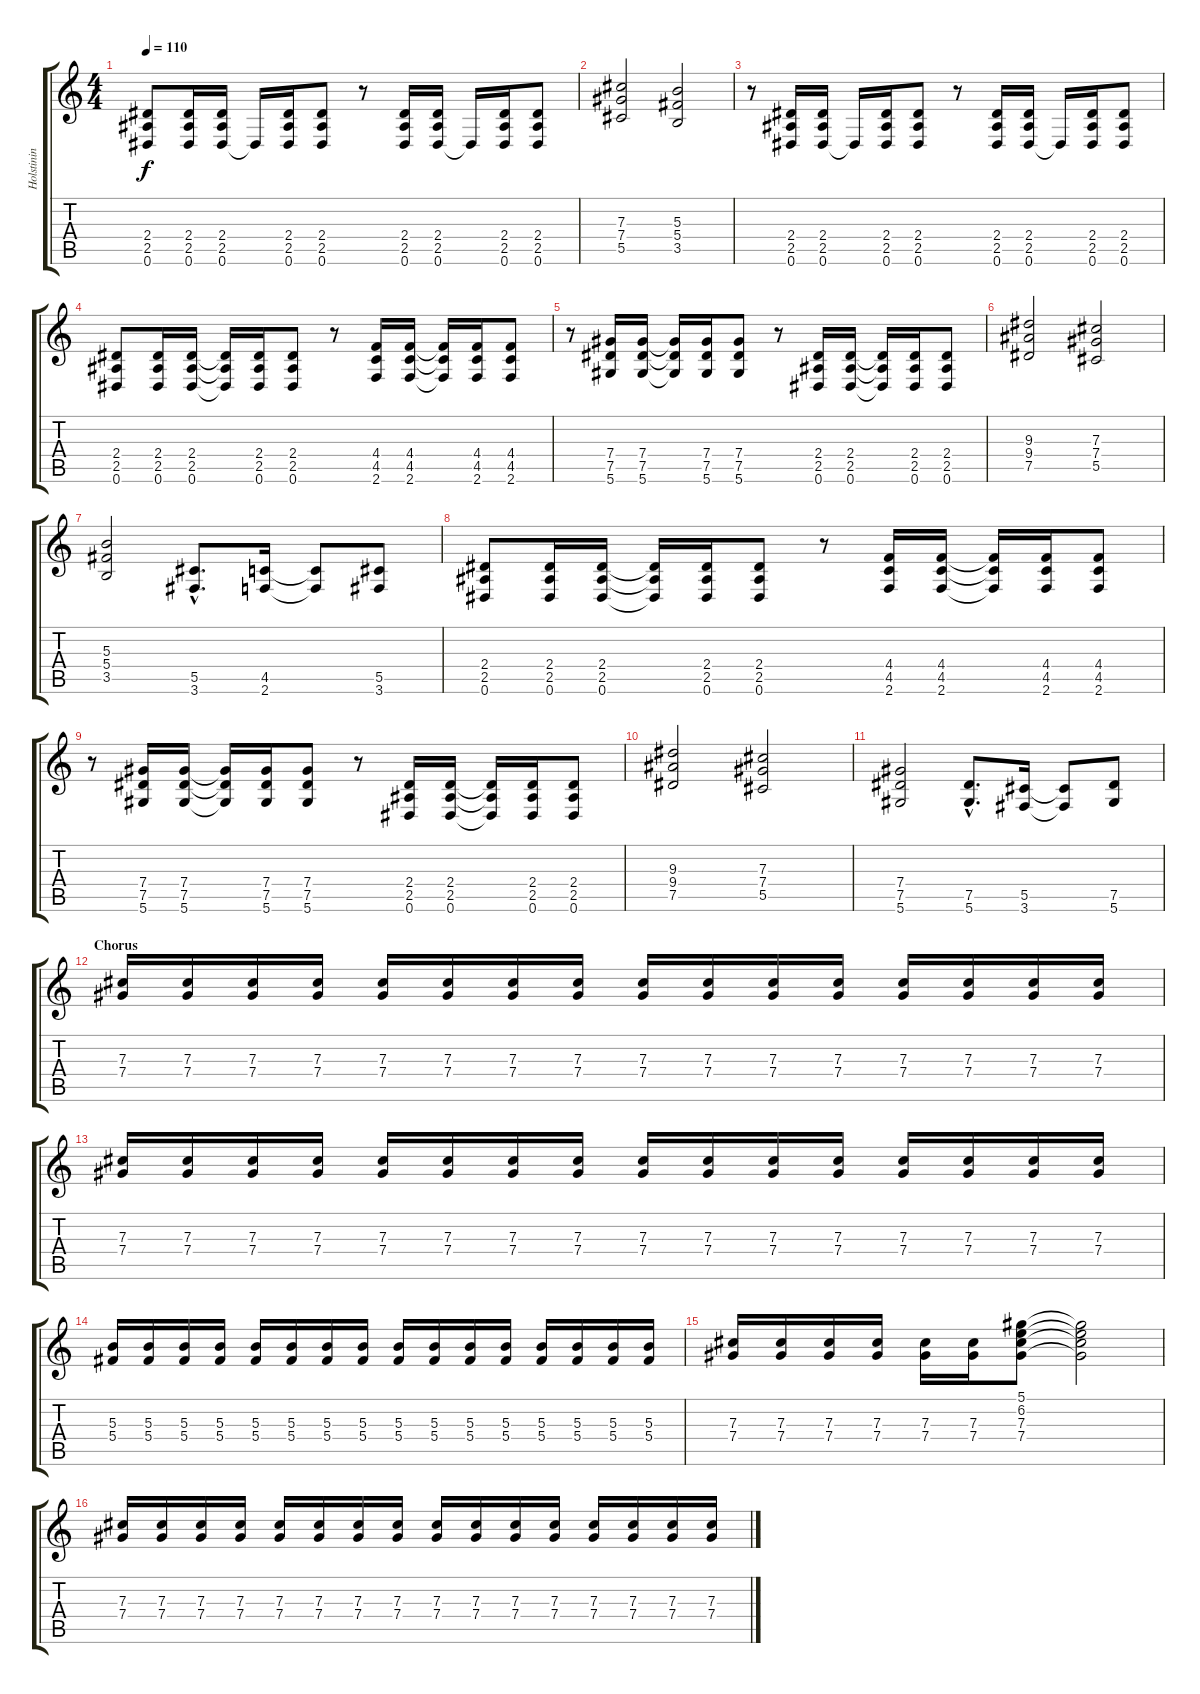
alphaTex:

\track ("Holstinin" "Holstinin") {instrument distortionguitar}
\staff {score tabs}
\tuning (Eb4 Bb3 Gb3 Db3 Ab2 Eb2) {hide}
\ts (4 4)
\tempo 110
\clef g2
\ks c
(2.4 2.5 0.6).8{dy f} (2.4 2.5 0.6).16 (2.4 2.5 0.6).16 0.6{t}.16 (2.4 2.5 0.6).16 (2.4 2.5 0.6).8 r.8 (2.4 2.5 0.6).16 (2.4 2.5 0.6).16 0.6{t}.16 (2.4 2.5 0.6).16 (2.4 2.5 0.6).8 |
(7.3 7.4 5.5).2 (5.3 5.4 3.5).2 |
r.8 (2.4 2.5 0.6).16 (2.4 2.5 0.6).16 0.6{t}.16 (2.4 2.5 0.6).16 (2.4 2.5 0.6).8 r.8 (2.4 2.5 0.6).16 (2.4 2.5 0.6).16 0.6{t}.16 (2.4 2.5 0.6).16 (2.4 2.5 0.6).8 |
(2.4 2.5 0.6).8 (2.4 2.5 0.6).16 (2.4 2.5 0.6).16 (2.4{t} 2.5{t} 0.6{t}).16 (2.4 2.5 0.6).16 (2.4 2.5 0.6).8 r.8 (4.4 4.5 2.6).16 (4.4 4.5 2.6).16 (4.4{t} 4.5{t} 2.6{t}).16 (4.4 4.5 2.6).16 (4.4 4.5 2.6).8 |
r.8 (7.4 7.5 5.6).16 (7.4 7.5 5.6).16 (7.4{t} 7.5{t} 5.6{t}).16 (7.4 7.5 5.6).16 (7.4 7.5 5.6).8 r.8 (2.4 2.5 0.6).16 (2.4 2.5 0.6).16 (2.4{t} 2.5{t} 0.6{t}).16 (2.4 2.5 0.6).16 (2.4 2.5 0.6).8 |
(9.3 9.4 7.5).2 (7.3 7.4 5.5).2 |
(5.3 5.4 3.5).2 (5.5{hac} 3.6{hac}).8{d} (4.5 2.6).16 (4.5{t} 2.6{t}).8 (5.5 3.6).8 |
(2.4 2.5 0.6).8 (2.4 2.5 0.6).16 (2.4 2.5 0.6).16 (2.4{t} 2.5{t} 0.6{t}).16 (2.4 2.5 0.6).16 (2.4 2.5 0.6).8 r.8 (4.4 4.5 2.6).16 (4.4 4.5 2.6).16 (4.4{t} 4.5{t} 2.6{t}).16 (4.4 4.5 2.6).16 (4.4 4.5 2.6).8 |
r.8 (7.4 7.5 5.6).16 (7.4 7.5 5.6).16 (7.4{t} 7.5{t} 5.6{t}).16 (7.4 7.5 5.6).16 (7.4 7.5 5.6).8 r.8 (2.4 2.5 0.6).16 (2.4 2.5 0.6).16 (2.4{t} 2.5{t} 0.6{t}).16 (2.4 2.5 0.6).16 (2.4 2.5 0.6).8 |
(9.3 9.4 7.5).2 (7.3 7.4 5.5).2 |
(7.4 7.5 5.6).2 (7.5{hac} 5.6{hac}).8{d} (5.5 3.6).16 (5.5{t} 3.6{t}).8 (7.5 5.6).8 |
\section ("" "Chorus")
(7.3 7.4).16 (7.3 7.4).16 (7.3 7.4).16 (7.3 7.4).16 (7.3 7.4).16 (7.3 7.4).16 (7.3 7.4).16 (7.3 7.4).16 (7.3 7.4).16 (7.3 7.4).16 (7.3 7.4).16 (7.3 7.4).16 (7.3 7.4).16 (7.3 7.4).16 (7.3 7.4).16 (7.3 7.4).16 |
(7.3 7.4).16 (7.3 7.4).16 (7.3 7.4).16 (7.3 7.4).16 (7.3 7.4).16 (7.3 7.4).16 (7.3 7.4).16 (7.3 7.4).16 (7.3 7.4).16 (7.3 7.4).16 (7.3 7.4).16 (7.3 7.4).16 (7.3 7.4).16 (7.3 7.4).16 (7.3 7.4).16 (7.3 7.4).16 |
(5.3 5.4).16 (5.3 5.4).16 (5.3 5.4).16 (5.3 5.4).16 (5.3 5.4).16 (5.3 5.4).16 (5.3 5.4).16 (5.3 5.4).16 (5.3 5.4).16 (5.3 5.4).16 (5.3 5.4).16 (5.3 5.4).16 (5.3 5.4).16 (5.3 5.4).16 (5.3 5.4).16 (5.3 5.4).16 |
(7.3 7.4).16 (7.3 7.4).16 (7.3 7.4).16 (7.3 7.4).16 (7.3 7.4).16 (7.3 7.4).16 (5.1 6.2 7.3 7.4).8 (5.1{t} 6.2{t} 7.3{t} 7.4{t}).2 |
(7.3 7.4).16 (7.3 7.4).16 (7.3 7.4).16 (7.3 7.4).16 (7.3 7.4).16 (7.3 7.4).16 (7.3 7.4).16 (7.3 7.4).16 (7.3 7.4).16 (7.3 7.4).16 (7.3 7.4).16 (7.3 7.4).16 (7.3 7.4).16 (7.3 7.4).16 (7.3 7.4).16 (7.3 7.4).16
